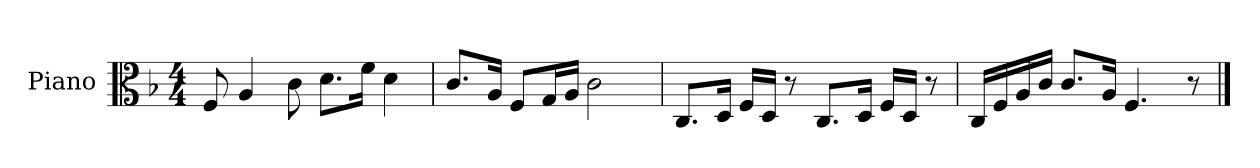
**kern
*part1
*staff1
*I"Piano
*I'Pno
*clefC3
*k[b-]
*F:
*M4/4
=1
8F/
4A/
8c\
8.d\L
16f\Jk
4d\
=2
8.c/L
16A/Jk
8F/L
16G/L
16A/JJ
2c\
=3
8.C/L
16D/Jk
16F/LL
16D/JJ
8r
8.C/L
16D/Jk
16F/LL
16D/JJ
8r
=4
16C/LL
16F/
16A/
16c/JJ
8.c/L
16A/Jk
4.F/
8r
==
*-
